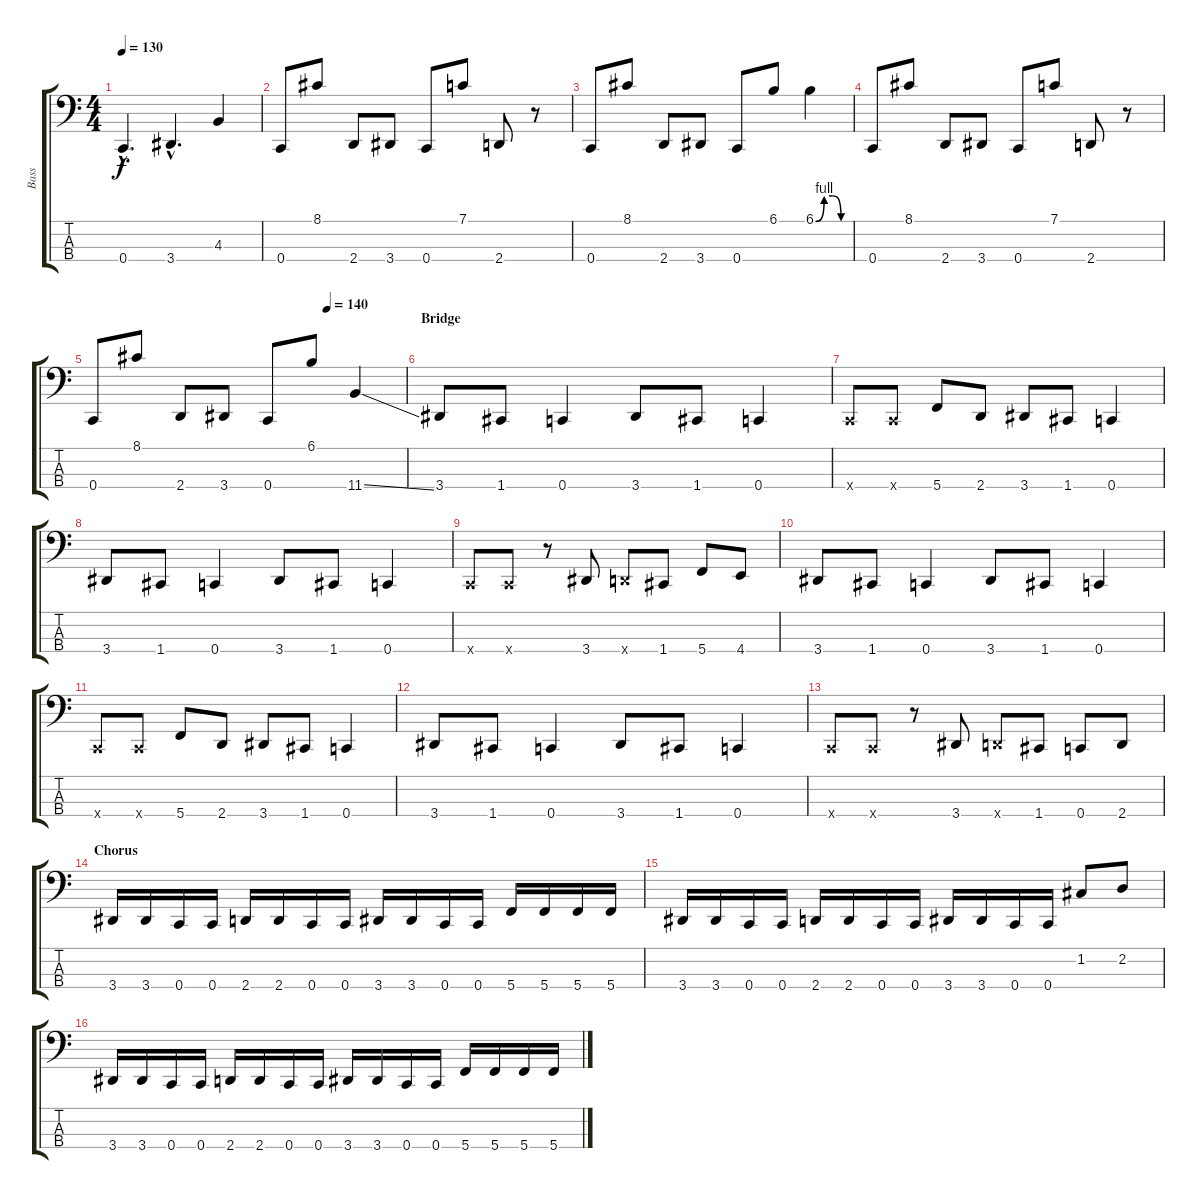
\track ("Bass" "Bass") {instrument electricbasspick}
\staff {score tabs}
\tuning (F2 C2 G1 C1) {hide}
\ts (4 4)
\tempo 130
\clef f4
\ks c
0.4{hac}.4{d dy f} 3.4{hac}.4{d} 4.3.4 |
0.4.8 8.1.8 2.4.8 3.4.8 0.4.8 7.1.8 2.4.8 r.8 |
0.4.8 8.1.8 2.4.8 3.4.8 0.4.8 6.1.8 6.1{be (custom 0 0 15 4 30 4 45 0 60 0)}.4 |
0.4.8 8.1.8 2.4.8 3.4.8 0.4.8 7.1.8 2.4.8 r.8 |
\tempo (140 0.75)
0.4.8 8.1.8 2.4.8 3.4.8 0.4.8 6.1.8 11.4{ss}.4 |
\section ("" "Bridge")
3.4.8 1.4.8 0.4.4 3.4.8 1.4.8 0.4.4 |
0.4{x}.8 0.4{x}.8 5.4.8 2.4.8 3.4.8 1.4.8 0.4.4 |
3.4.8 1.4.8 0.4.4 3.4.8 1.4.8 0.4.4 |
0.4{x}.8 0.4{x}.8 r.8 3.4.8 2.4{x}.8 1.4.8 5.4.8 4.4.8 |
3.4.8 1.4.8 0.4.4 3.4.8 1.4.8 0.4.4 |
0.4{x}.8 0.4{x}.8 5.4.8 2.4.8 3.4.8 1.4.8 0.4.4 |
3.4.8 1.4.8 0.4.4 3.4.8 1.4.8 0.4.4 |
0.4{x}.8 0.4{x}.8 r.8 3.4.8 2.4{x}.8 1.4.8 0.4.8 2.4.8 |
\section ("" "Chorus")
3.4.16 3.4.16 0.4.16 0.4.16 2.4.16 2.4.16 0.4.16 0.4.16 3.4.16 3.4.16 0.4.16 0.4.16 5.4.16 5.4.16 5.4.16 5.4.16 |
3.4.16 3.4.16 0.4.16 0.4.16 2.4.16 2.4.16 0.4.16 0.4.16 3.4.16 3.4.16 0.4.16 0.4.16 1.2.8 2.2.8 |
3.4.16 3.4.16 0.4.16 0.4.16 2.4.16 2.4.16 0.4.16 0.4.16 3.4.16 3.4.16 0.4.16 0.4.16 5.4.16 5.4.16 5.4.16 5.4.16
